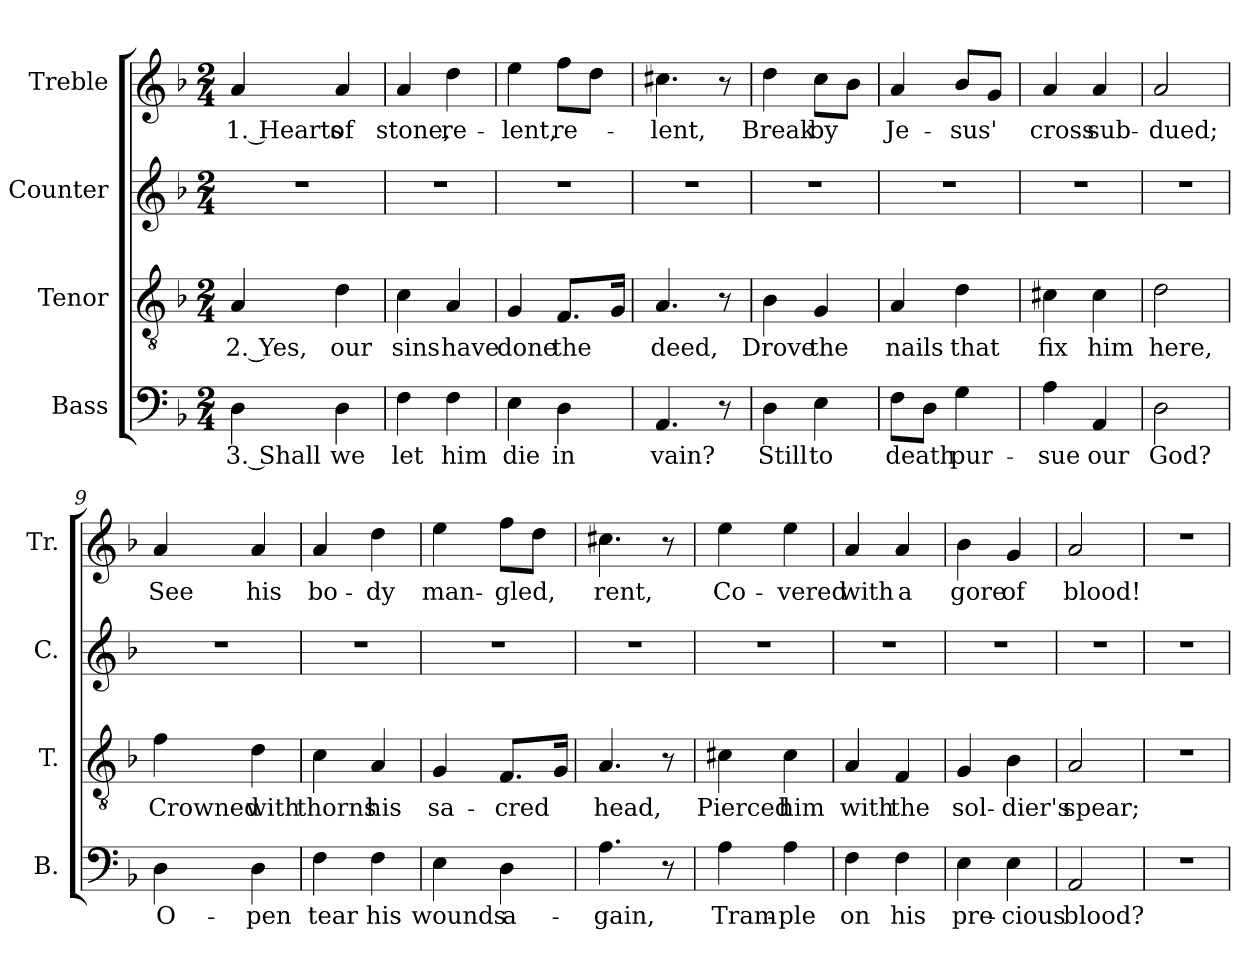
**kern	**text	**kern	**text	**kern	**kern	**text
*part4	*part4	*part3	*part3	*part2	*part1	*part1
*staff4	*staff4	*staff3	*staff3	*staff2	*staff1	*staff1
*I"Bass	*	*I"Tenor	*	*I"Counter	*I"Treble	*
*I'B.	*	*I'T.	*	*I'C.	*I'Tr.	*
*clefF4	*	*clefGv2	*	*clefG2	*clefG2	*
*k[b-]	*	*k[b-]	*	*k[b-]	*k[b-]	*
*M2/4	*	*M2/4	*	*M2/4	*M2/4	*
*MM110	*	*MM110	*	*MM110	*MM110	*
=1	=1	=1	=1	=1	=1	=1
4D\	3. Shall	4A/	2. Yes,	2r	4a/	1. Hearts
4D\	we	4d\	our	.	4a/	of
=2	=2	=2	=2	=2	=2	=2
4F\	let	4c\	sins	2r	4a/	stone,
4F\	him	4A/	have	.	4dd\	re-
=3	=3	=3	=3	=3	=3	=3
4E\	die	4G/	done	2r	4ee\	-lent,
4D\	in	8.F/L	the	.	8ff\L	re-
.	.	.	.	.	8dd\J	.
.	.	16G/Jk	.	.	.	.
=4	=4	=4	=4	=4	=4	=4
4.AA/	vain?	4.A/	deed,	2r	4.cc#X\	-lent,
8r	.	8r	.	.	8r	.
=5	=5	=5	=5	=5	=5	=5
4D\	Still	4B-\	Drove	2r	4dd\	Break
4E\	to	4G/	the	.	8cc\L	by
.	.	.	.	.	8b-\J	.
=6	=6	=6	=6	=6	=6	=6
8F\L	death	4A/	nails	2r	4a/	Je-
8D\J	.	.	.	.	.	.
4G\	pur-	4d\	that	.	8b-/L	-sus'
.	.	.	.	.	8g/J	.
=7	=7	=7	=7	=7	=7	=7
4A\	-sue	4c#X\	fix	2r	4a/	cross
4AA/	our	4c#\	him	.	4a/	sub-
=8	=8	=8	=8	=8	=8	=8
2D\	God?	2d\	here,	2r	2a/	-dued;
!!LO:LB:g=z
=9	=9	=9	=9	=9	=9	=9
4D\	O-	4f\	Crowned	2r	4a/	See
4D\	-pen	4d\	with	.	4a/	his
=10	=10	=10	=10	=10	=10	=10
4F\	tear	4c\	thorns	2r	4a/	bo-
4F\	his	4A/	his	.	4dd\	-dy
=11	=11	=11	=11	=11	=11	=11
4E\	wounds	4G/	sa-	2r	4ee\	man-
4D\	a-	8.F/L	-cred	.	8ff\L	-gled,
.	.	.	.	.	8dd\J	.
.	.	16G/Jk	.	.	.	.
=12	=12	=12	=12	=12	=12	=12
4.A\	-gain,	4.A/	head,	2r	4.cc#X\	rent,
8r	.	8r	.	.	8r	.
=13	=13	=13	=13	=13	=13	=13
4A\	Tram-	4c#X\	Pierced	2r	4ee\	Co-
4A\	-ple	4c#\	him	.	4ee\	-vered
=14	=14	=14	=14	=14	=14	=14
4F\	on	4A/	with	2r	4a/	with
4F\	his	4F/	the	.	4a/	a
=15	=15	=15	=15	=15	=15	=15
4E\	pre-	4G/	sol-	2r	4b-\	gore
4E\	-cious	4B-\	-dier's	.	4g/	of
=16	=16	=16	=16	=16	=16	=16
2AA/	blood?	2A/	spear;	2r	2a/	blood!
=17	=17	=17	=17	=17	=17	=17
2r	.	2r	.	2r	2r	.
=	=	=	=	=	=	=
*-	*-	*-	*-	*-	*-	*-
